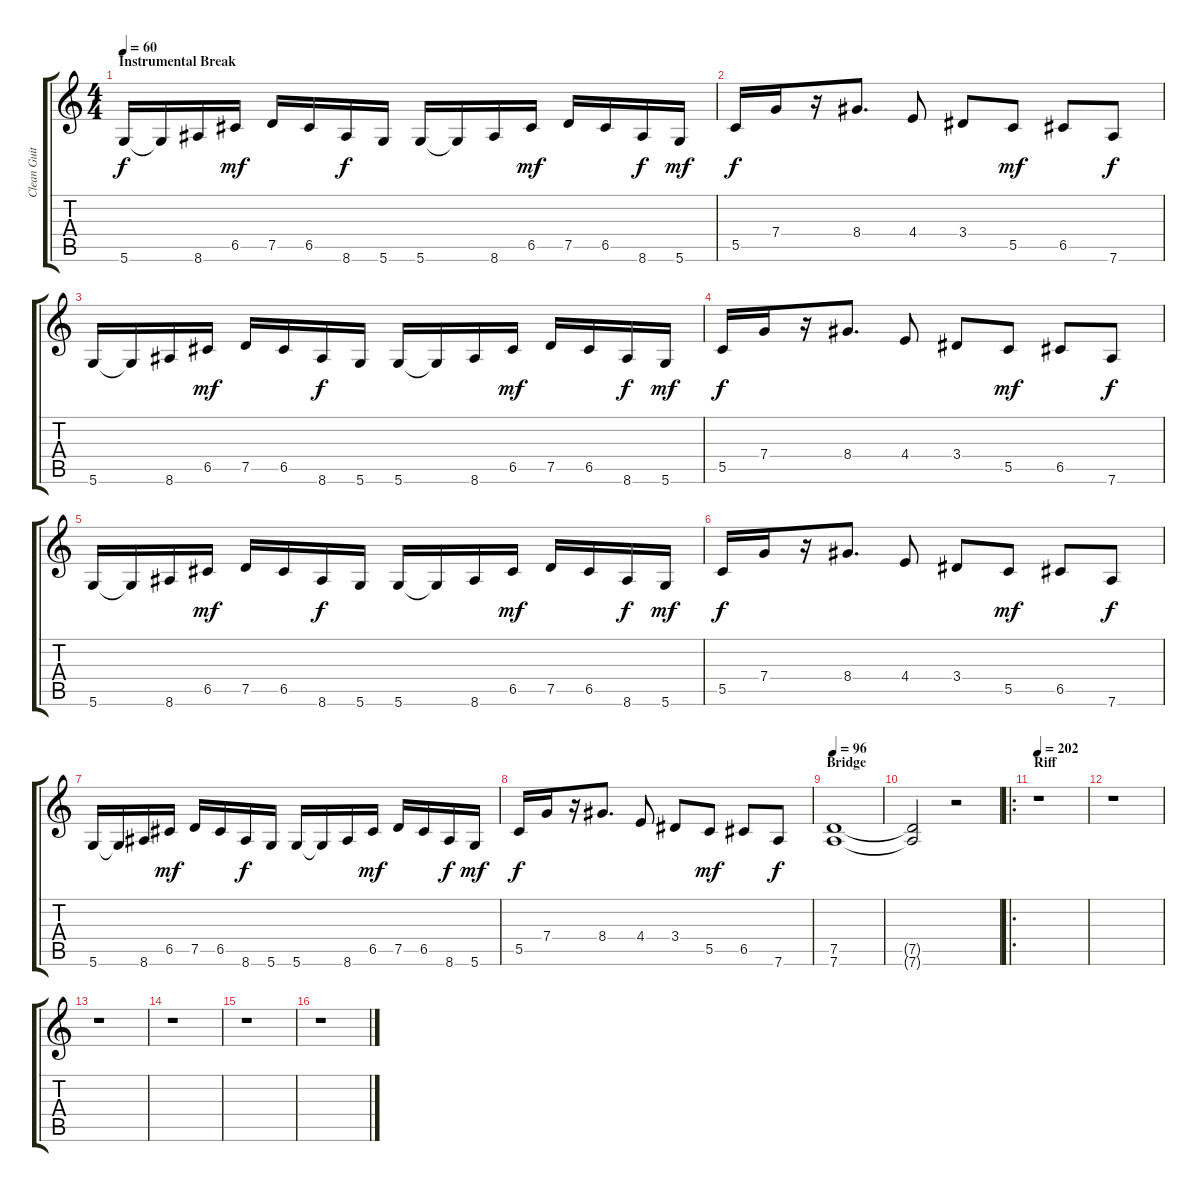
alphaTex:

\track ("Clean Guitar" "Clean Guit") {instrument electricguitarclean}
\staff {score tabs}
\tuning (D4 A3 F3 C3 G2 D2) {hide}
\ts (4 4)
\section ("" "Instrumental Break")
\tempo 60
\clef g2
\ks c
5.6.16{dy f} 5.6{t}.16 8.6.16 6.5.16{dy mf} 7.5.16 6.5.16 8.6.16{dy f} 5.6.16 5.6.16 5.6{t}.16 8.6.16 6.5.16{dy mf} 7.5.16 6.5.16 8.6.16{dy f} 5.6.16{dy mf} |
5.5.16{dy f} 7.4.16 r.16 8.4.8{d} 4.4.8 3.4.8 5.5.8{dy mf} 6.5.8 7.6.8{dy f} |
5.6.16 5.6{t}.16 8.6.16 6.5.16{dy mf} 7.5.16 6.5.16 8.6.16{dy f} 5.6.16 5.6.16 5.6{t}.16 8.6.16 6.5.16{dy mf} 7.5.16 6.5.16 8.6.16{dy f} 5.6.16{dy mf} |
5.5.16{dy f} 7.4.16 r.16 8.4.8{d} 4.4.8 3.4.8 5.5.8{dy mf} 6.5.8 7.6.8{dy f} |
5.6.16 5.6{t}.16 8.6.16 6.5.16{dy mf} 7.5.16 6.5.16 8.6.16{dy f} 5.6.16 5.6.16 5.6{t}.16 8.6.16 6.5.16{dy mf} 7.5.16 6.5.16 8.6.16{dy f} 5.6.16{dy mf} |
5.5.16{dy f} 7.4.16 r.16 8.4.8{d} 4.4.8 3.4.8 5.5.8{dy mf} 6.5.8 7.6.8{dy f} |
5.6.16 5.6{t}.16 8.6.16 6.5.16{dy mf} 7.5.16 6.5.16 8.6.16{dy f} 5.6.16 5.6.16 5.6{t}.16 8.6.16 6.5.16{dy mf} 7.5.16 6.5.16 8.6.16{dy f} 5.6.16{dy mf} |
5.5.16{dy f} 7.4.16 r.16 8.4.8{d} 4.4.8 3.4.8 5.5.8{dy mf} 6.5.8 7.6.8{dy f} |
\section ("" "Bridge")
\tempo 96
(7.5 7.6).1 |
(7.5{t} 7.6{t}).2 r.2 |
\ro
\section ("" "Riff")
\tempo 202
r.1 |
r.1 |
r.1 |
r.1 |
r.1 |
r.1
